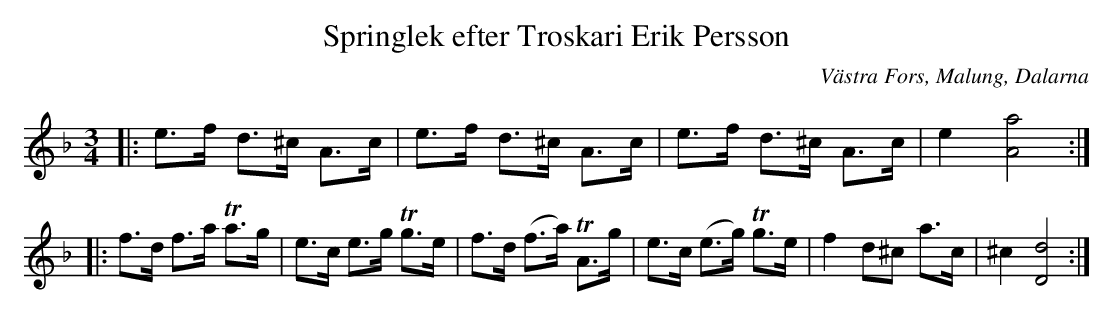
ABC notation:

X:1
T:Springlek efter Troskari Erik Persson
O:Västra Fors, Malung, Dalarna
M:3/4
L:1/8
K:Dm
|: e3/2f/2 d3/2^c/2 A3/2c/2 | e3/2f/2 d3/2^c/2 A3/2c/2 | e3/2f/2 d3/2^c/2 A3/2c/2 | e2 [A4a4] :|
|: f3/2d/2 f3/2a/2 Ta3/2g/2 | e3/2c/2 e3/2g/2 Tg3/2e/2 | f3/2d/2 (f3/2a/2) TA3/2g/2 | e3/2c/2 (e3/2g/2) Tg3/2e/2 | f2 d^c a3/2c/2 | ^c2 [d4D4] :|
